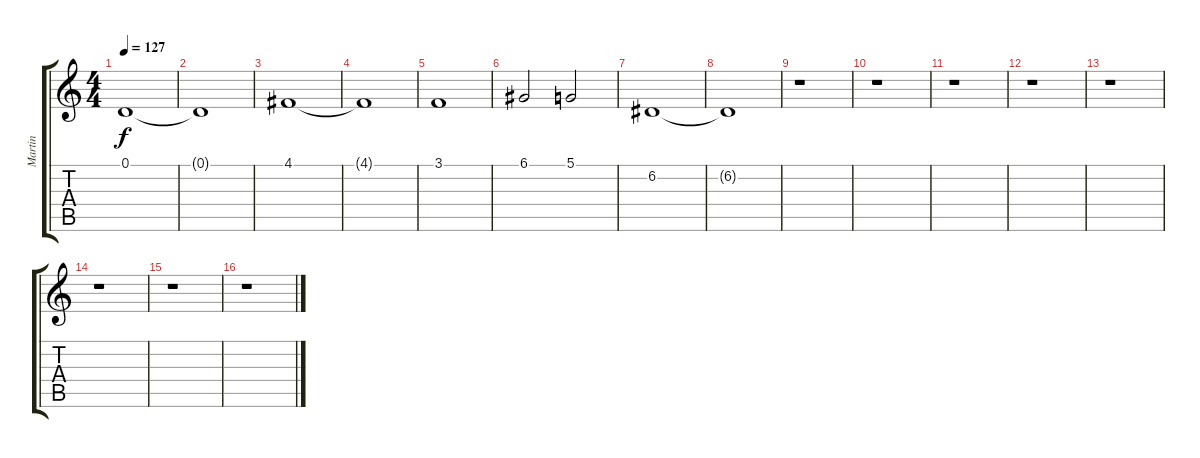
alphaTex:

\track ("Martin" "Martin") {instrument choiraahs}
\staff {score tabs}
\tuning (D4 A3 F3 C3 G2 D2) {hide}
\ts (4 4)
\tempo 127
\clef g2
\ks c
0.1.1{dy f} |
0.1{t}.1 |
4.1.1 |
4.1{t}.1 |
3.1.1 |
6.1.2 5.1.2 |
6.2.1 |
6.2{t}.1 |
r.1 |
r.1 |
r.1 |
r.1 |
r.1 |
r.1 |
r.1 |
r.1
